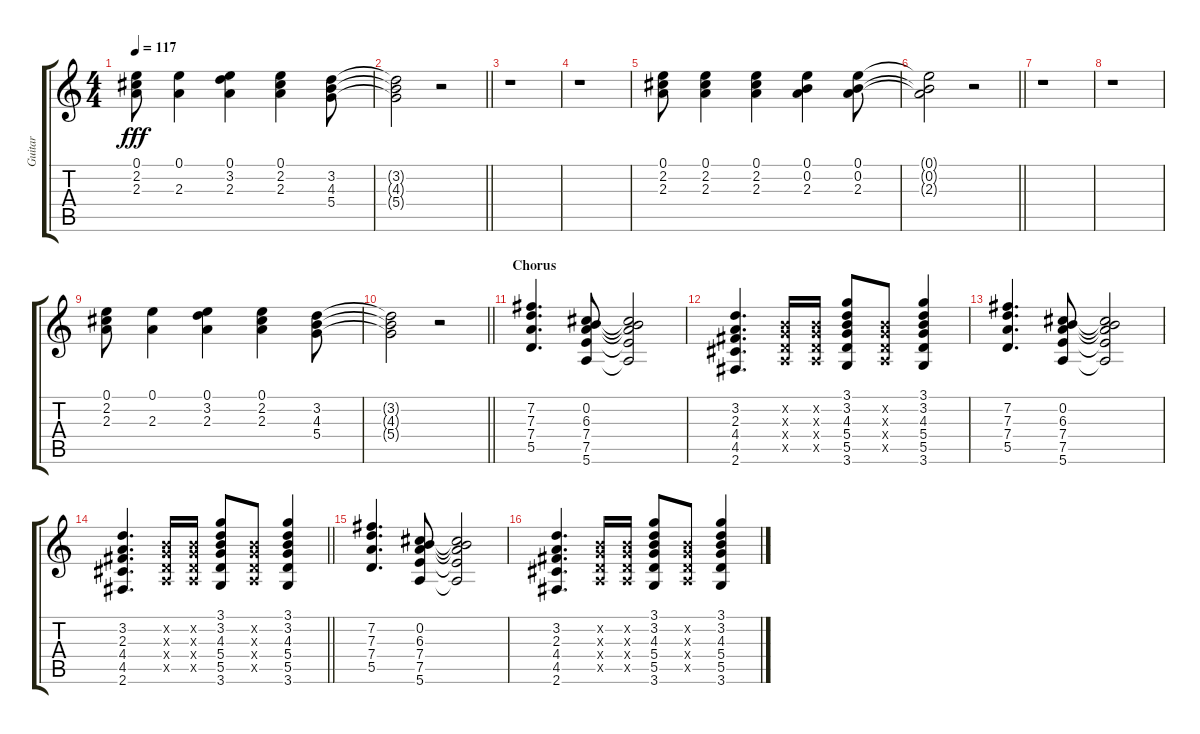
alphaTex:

\track ("Guitar" "Guitar") {instrument distortionguitar}
\staff {score tabs}
\tuning (E4 B3 G3 D3 A2 E2) {hide}
\ts (4 4)
\tempo 117
\clef g2
\ks c
(0.1 2.2 2.3).8{dy fff} (0.1 2.3).4 (0.1 3.2 2.3).4 (0.1 2.2 2.3).4 (3.2 4.3 5.4).8 |
\barLineRight lightlight
(3.2{t} 4.3{t} 5.4{t}).2 r.2 |
r.1 |
r.1 |
(0.1 2.2 2.3).8 (0.1 2.2 2.3).4 (0.1 2.2 2.3).4 (0.1 0.2 2.3).4 (0.1 0.2 2.3).8 |
\barLineRight lightlight
(0.1{t} 0.2{t} 2.3{t}).2 r.2 |
r.1 |
r.1 |
(0.1 2.2 2.3).8 (0.1 2.3).4 (0.1 3.2 2.3).4 (0.1 2.2 2.3).4 (3.2 4.3 5.4).8 |
\barLineRight lightlight
(3.2{t} 4.3{t} 5.4{t}).2 r.2 |
\section ("" "Chorus")
(7.2 7.3 7.4 5.5).4{d volume 12 balance 8} (0.2 6.3 7.4 7.5 5.6).8 (0.2{t} 6.3{t} 7.4{t} 7.5{t} 5.6{t}).2 |
(3.2 2.3 4.4 4.5 2.6).4{d} (0.2{x} 0.3{x} 0.4{x} 0.5{x}).16 (0.2{x} 0.3{x} 0.4{x} 0.5{x}).16 (3.1 3.2 4.3 5.4 5.5 3.6).8 (0.2{x} 0.3{x} 0.4{x} 0.5{x}).8 (3.1 3.2 4.3 5.4 5.5 3.6).4 |
(7.2 7.3 7.4 5.5).4{d} (0.2 6.3 7.4 7.5 5.6).8 (0.2{t} 6.3{t} 7.4{t} 7.5{t} 5.6{t}).2 |
\barLineRight lightlight
(3.2 2.3 4.4 4.5 2.6).4{d} (0.2{x} 0.3{x} 0.4{x} 0.5{x}).16 (0.2{x} 0.3{x} 0.4{x} 0.5{x}).16 (3.1 3.2 4.3 5.4 5.5 3.6).8 (0.2{x} 0.3{x} 0.4{x} 0.5{x}).8 (3.1 3.2 4.3 5.4 5.5 3.6).4 |
(7.2 7.3 7.4 5.5).4{d} (0.2 6.3 7.4 7.5 5.6).8 (0.2{t} 6.3{t} 7.4{t} 7.5{t} 5.6{t}).2 |
(3.2 2.3 4.4 4.5 2.6).4{d} (0.2{x} 0.3{x} 0.4{x} 0.5{x}).16 (0.2{x} 0.3{x} 0.4{x} 0.5{x}).16 (3.1 3.2 4.3 5.4 5.5 3.6).8 (0.2{x} 0.3{x} 0.4{x} 0.5{x}).8 (3.1 3.2 4.3 5.4 5.5 3.6).4
